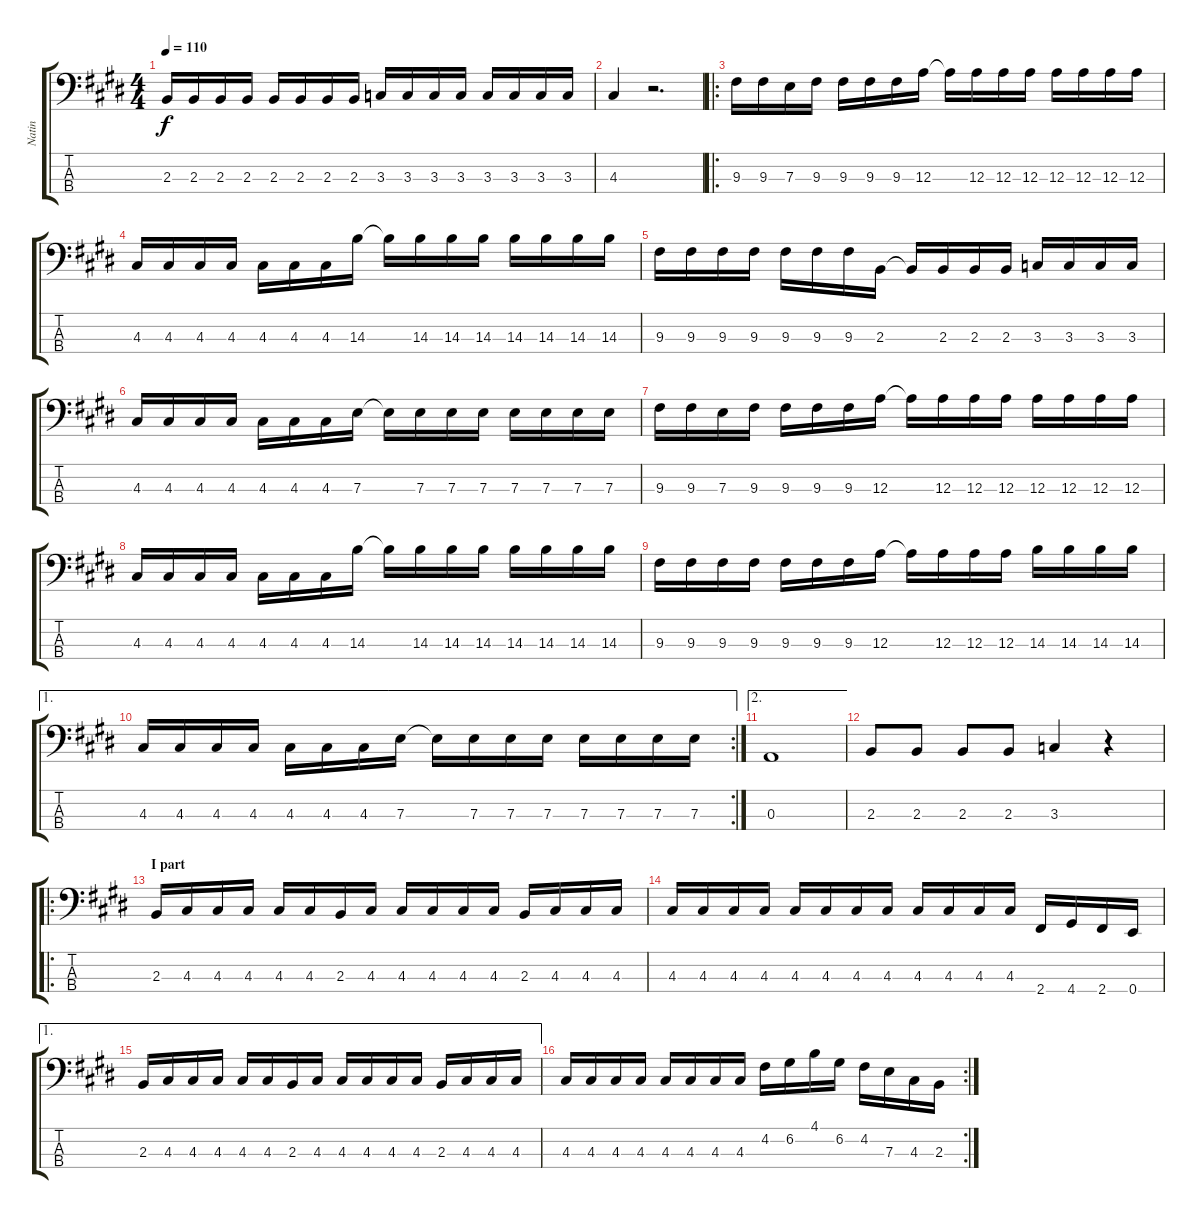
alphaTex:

\track ("Natin" "Natin") {instrument electricbassfinger}
\staff {score tabs}
\tuning (G2 D2 A1 E1) {hide}
\ts (4 4)
\tempo 110
\clef f4
\ks c#minor
2.3.16{dy f} 2.3.16 2.3.16 2.3.16 2.3.16 2.3.16 2.3.16 2.3.16 3.3.16 3.3.16 3.3.16 3.3.16 3.3.16 3.3.16 3.3.16 3.3.16 |
4.3.4 r.2{d} |
\ro
9.3.16 9.3.16 7.3.16 9.3.16 9.3.16 9.3.16 9.3.16 12.3.16 12.3{t}.16 12.3.16 12.3.16 12.3.16 12.3.16 12.3.16 12.3.16 12.3.16 |
4.3.16 4.3.16 4.3.16 4.3.16 4.3.16 4.3.16 4.3.16 14.3.16 14.3{t}.16 14.3.16 14.3.16 14.3.16 14.3.16 14.3.16 14.3.16 14.3.16 |
9.3.16 9.3.16 9.3.16 9.3.16 9.3.16 9.3.16 9.3.16 2.3.16 2.3{t}.16 2.3.16 2.3.16 2.3.16 3.3.16 3.3.16 3.3.16 3.3.16 |
4.3.16 4.3.16 4.3.16 4.3.16 4.3.16 4.3.16 4.3.16 7.3.16 7.3{t}.16 7.3.16 7.3.16 7.3.16 7.3.16 7.3.16 7.3.16 7.3.16 |
9.3.16 9.3.16 7.3.16 9.3.16 9.3.16 9.3.16 9.3.16 12.3.16 12.3{t}.16 12.3.16 12.3.16 12.3.16 12.3.16 12.3.16 12.3.16 12.3.16 |
4.3.16 4.3.16 4.3.16 4.3.16 4.3.16 4.3.16 4.3.16 14.3.16 14.3{t}.16 14.3.16 14.3.16 14.3.16 14.3.16 14.3.16 14.3.16 14.3.16 |
9.3.16 9.3.16 9.3.16 9.3.16 9.3.16 9.3.16 9.3.16 12.3.16 12.3{t}.16 12.3.16 12.3.16 12.3.16 14.3.16 14.3.16 14.3.16 14.3.16 |
\ae 1
\rc 2
4.3.16 4.3.16 4.3.16 4.3.16 4.3.16 4.3.16 4.3.16 7.3.16 7.3{t}.16 7.3.16 7.3.16 7.3.16 7.3.16 7.3.16 7.3.16 7.3.16 |
\ae 2
0.3.1 |
2.3.8 2.3.8 2.3.8 2.3.8 3.3.4 r.4 |
\ro
\section ("" "I part")
2.3.16 4.3.16 4.3.16 4.3.16 4.3.16 4.3.16 2.3.16 4.3.16 4.3.16 4.3.16 4.3.16 4.3.16 2.3.16 4.3.16 4.3.16 4.3.16 |
4.3.16 4.3.16 4.3.16 4.3.16 4.3.16 4.3.16 4.3.16 4.3.16 4.3.16 4.3.16 4.3.16 4.3.16 2.4.16 4.4.16 2.4.16 0.4.16 |
\ae 1
2.3.16 4.3.16 4.3.16 4.3.16 4.3.16 4.3.16 2.3.16 4.3.16 4.3.16 4.3.16 4.3.16 4.3.16 2.3.16 4.3.16 4.3.16 4.3.16 |
\rc 2
4.3.16 4.3.16 4.3.16 4.3.16 4.3.16 4.3.16 4.3.16 4.3.16 4.2.16 6.2.16 4.1.16 6.2.16 4.2.16 7.3.16 4.3.16 2.3.16
